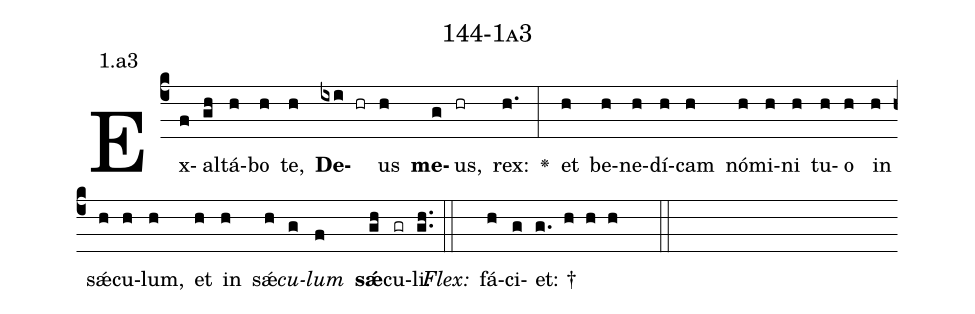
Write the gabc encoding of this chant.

name: 144-1a3;
annotation: 1.a3;
%%
(c4)Ex(f)al(gh)tá(h)bo(h) te,(h) <b>De</b>(ixi hr)us(h) <b>me</b>(g)us,(hr) rex:(h.) <v>\greheightstar</v>(:) et(h) be(h)ne(h)dí(h)cam(h) nó(h)mi(h)ni(h) tu(h)o(h) in(h) sǽ(h)cu(h)lum,(h) et(h) in(h) sǽ(h)<i>cu</i>(g)<i>lum</i>(f) <b>sǽ</b>(gh)cu(gr)li.(gh..) (::)
<i>Flex:</i>()  fá(h)ci(g)et: †(g. h h h  ::)

%E(h) u(h) o(g) u(f) a(gh) e.(gh..) (::)
